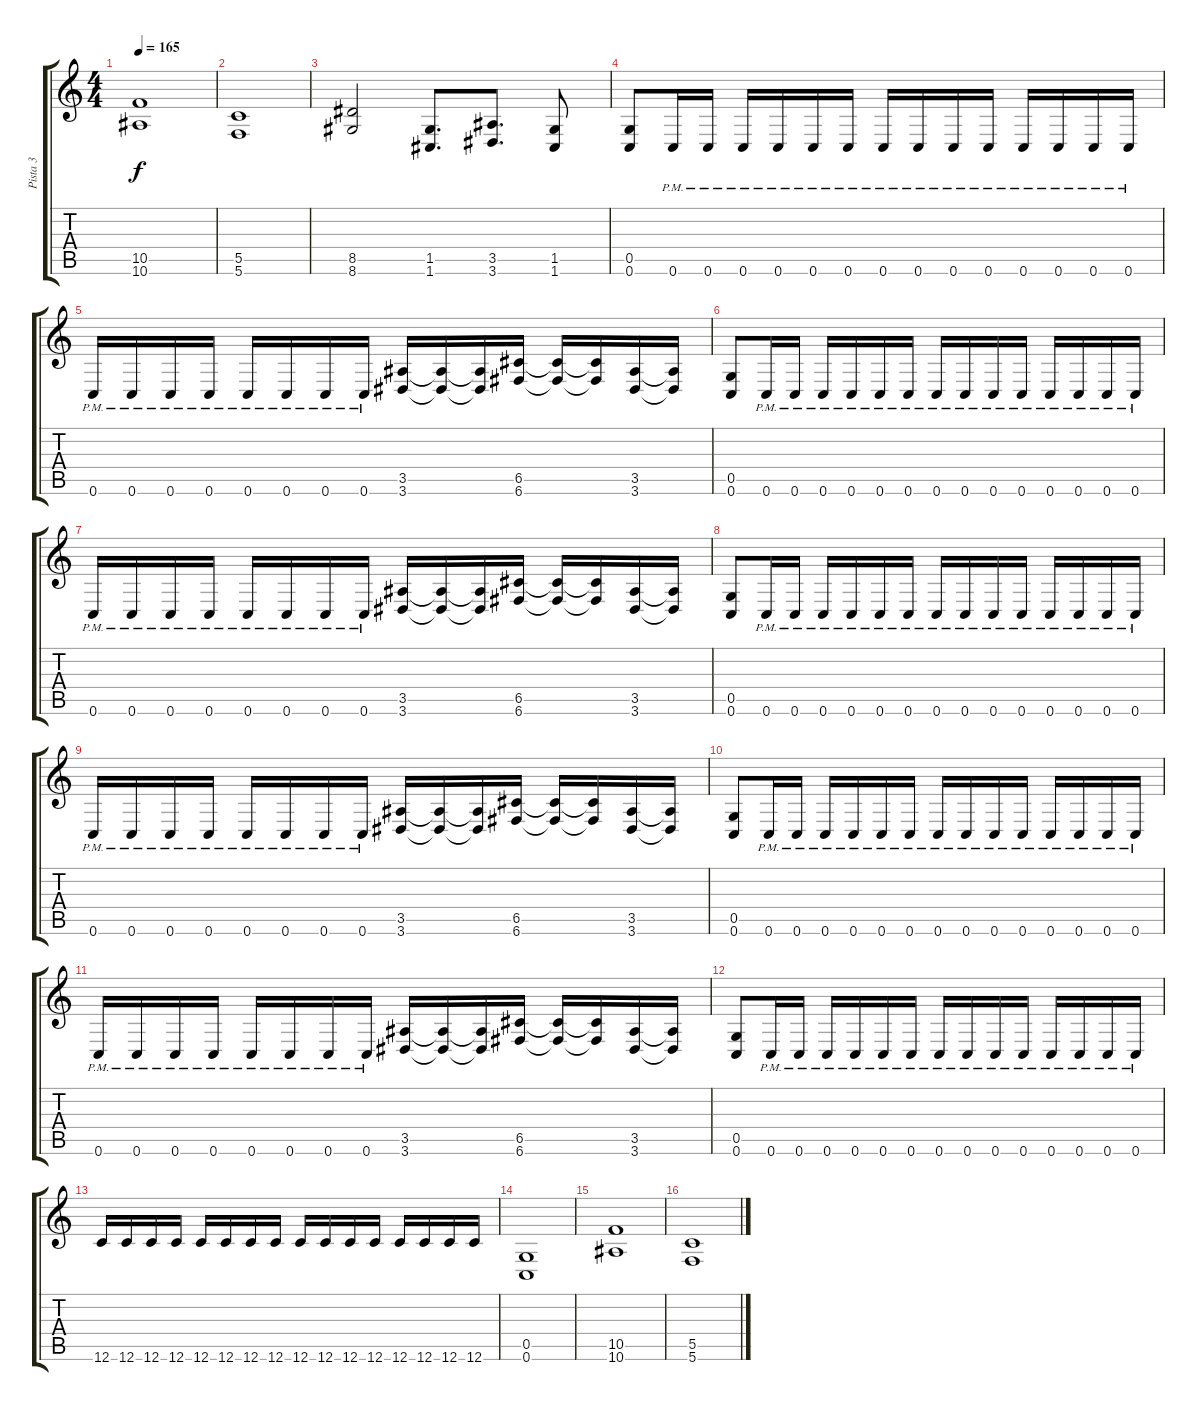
\track ("Pista 3" "Pista 3") {instrument distortionguitar}
\staff {score tabs}
\tuning (D4 A3 F3 C3 G2 C2) {hide}
\ts (4 4)
\tempo 165
\clef g2
\ks c
(10.5 10.6).1{dy f} |
(5.5 5.6).1 |
(8.5 8.6).2 (1.5 1.6).8{d} (3.5 3.6).8{d} (1.5 1.6).8 |
(0.5 0.6).8 0.6{pm}.16 0.6{pm}.16 0.6{pm}.16 0.6{pm}.16 0.6{pm}.16 0.6{pm}.16 0.6{pm}.16 0.6{pm}.16 0.6{pm}.16 0.6{pm}.16 0.6{pm}.16 0.6{pm}.16 0.6{pm}.16 0.6{pm}.16 |
0.6{pm}.16 0.6{pm}.16 0.6{pm}.16 0.6{pm}.16 0.6{pm}.16 0.6{pm}.16 0.6{pm}.16 0.6{pm}.16 (3.5 3.6).16 (3.5{t} 3.6{t}).16 (3.5{t} 3.6{t}).16 (6.5 6.6).16 (6.5{t} 6.6{t}).16 (6.5{t} 6.6{t}).16 (3.5 3.6).16 (3.5{t} 3.6{t}).16 |
(0.5 0.6).8 0.6{pm}.16 0.6{pm}.16 0.6{pm}.16 0.6{pm}.16 0.6{pm}.16 0.6{pm}.16 0.6{pm}.16 0.6{pm}.16 0.6{pm}.16 0.6{pm}.16 0.6{pm}.16 0.6{pm}.16 0.6{pm}.16 0.6{pm}.16 |
0.6{pm}.16 0.6{pm}.16 0.6{pm}.16 0.6{pm}.16 0.6{pm}.16 0.6{pm}.16 0.6{pm}.16 0.6{pm}.16 (3.5 3.6).16 (3.5{t} 3.6{t}).16 (3.5{t} 3.6{t}).16 (6.5 6.6).16 (6.5{t} 6.6{t}).16 (6.5{t} 6.6{t}).16 (3.5 3.6).16 (3.5{t} 3.6{t}).16 |
(0.5 0.6).8 0.6{pm}.16 0.6{pm}.16 0.6{pm}.16 0.6{pm}.16 0.6{pm}.16 0.6{pm}.16 0.6{pm}.16 0.6{pm}.16 0.6{pm}.16 0.6{pm}.16 0.6{pm}.16 0.6{pm}.16 0.6{pm}.16 0.6{pm}.16 |
0.6{pm}.16 0.6{pm}.16 0.6{pm}.16 0.6{pm}.16 0.6{pm}.16 0.6{pm}.16 0.6{pm}.16 0.6{pm}.16 (3.5 3.6).16 (3.5{t} 3.6{t}).16 (3.5{t} 3.6{t}).16 (6.5 6.6).16 (6.5{t} 6.6{t}).16 (6.5{t} 6.6{t}).16 (3.5 3.6).16 (3.5{t} 3.6{t}).16 |
(0.5 0.6).8 0.6{pm}.16 0.6{pm}.16 0.6{pm}.16 0.6{pm}.16 0.6{pm}.16 0.6{pm}.16 0.6{pm}.16 0.6{pm}.16 0.6{pm}.16 0.6{pm}.16 0.6{pm}.16 0.6{pm}.16 0.6{pm}.16 0.6{pm}.16 |
0.6{pm}.16 0.6{pm}.16 0.6{pm}.16 0.6{pm}.16 0.6{pm}.16 0.6{pm}.16 0.6{pm}.16 0.6{pm}.16 (3.5 3.6).16 (3.5{t} 3.6{t}).16 (3.5{t} 3.6{t}).16 (6.5 6.6).16 (6.5{t} 6.6{t}).16 (6.5{t} 6.6{t}).16 (3.5 3.6).16 (3.5{t} 3.6{t}).16 |
(0.5 0.6).8 0.6{pm}.16 0.6{pm}.16 0.6{pm}.16 0.6{pm}.16 0.6{pm}.16 0.6{pm}.16 0.6{pm}.16 0.6{pm}.16 0.6{pm}.16 0.6{pm}.16 0.6{pm}.16 0.6{pm}.16 0.6{pm}.16 0.6{pm}.16 |
12.6.16 12.6.16 12.6.16 12.6.16 12.6.16 12.6.16 12.6.16 12.6.16 12.6.16 12.6.16 12.6.16 12.6.16 12.6.16 12.6.16 12.6.16 12.6.16 |
(0.5 0.6).1 |
(10.5 10.6).1 |
(5.5 5.6).1
